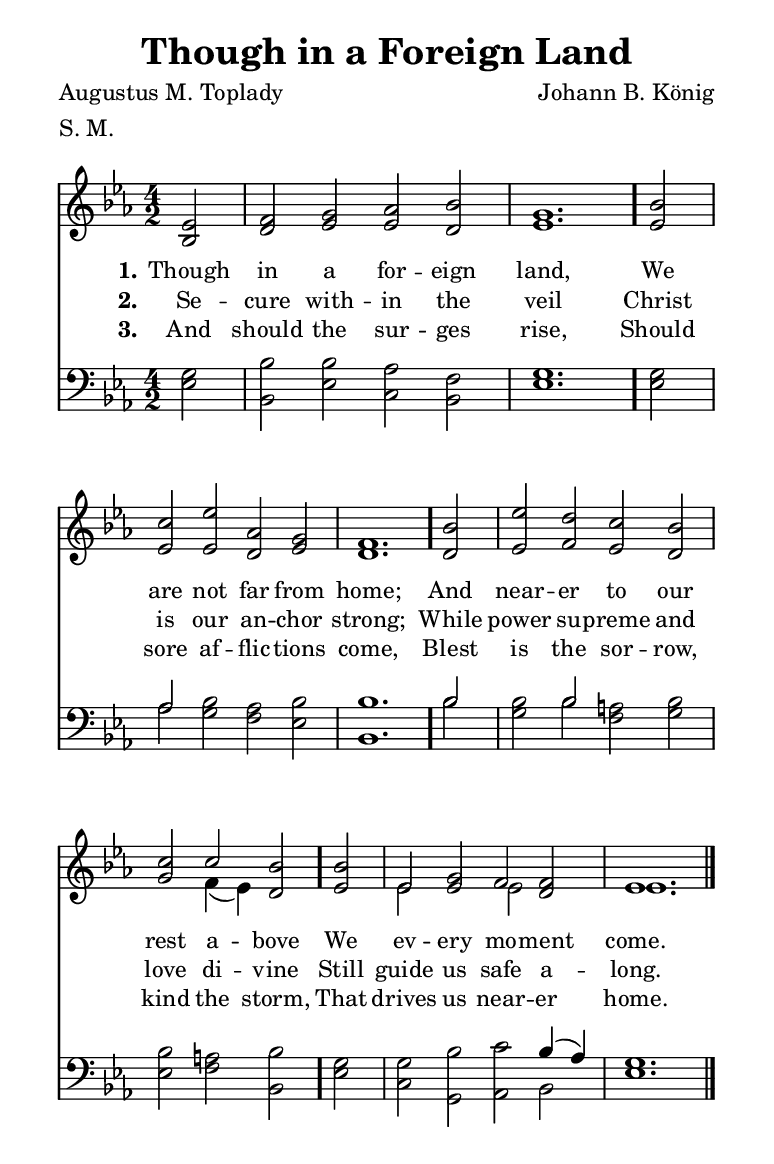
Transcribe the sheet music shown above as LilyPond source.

\include "common/global.ily"
\paper {
  \include "common/paper.ily"
  ragged-last-bottom = ##t
  systems-per-page = ##f
  system-system-spacing.padding = 3
system-system-spacing.basic-distance = 3
score-markup-spacing.padding = 3
score-markup-spacing.basic-distance = 3

}

\header{
  hymnnumber = "160"
  title = "Though in a Foreign Land"
  tunename = "Franconia" % see https://hymnary.org/tune/franconia_konig
  meter = "S. M."
  poet = "Augustus M. Toplady" % see https://hymnary.org/text/though_in_a_foreign_land_we_are_not_far_
  composer = "Johann B. König" % see https://hymnary.org/tune/franconia_konig
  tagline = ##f
}

global = {
  \include "common/overrides.ily"
  \override Staff.TimeSignature.style = #'numbered
  \time 4/2
  \override Score.MetronomeMark.transparent = ##t % hide all fermata changes too
  \tempo 2=80
  \key ees \major
  \partial 2
  \autoBeamOff
}

notesSoprano = {
\global
\relative c' {

  ees2 | f g aes bes | g1.
  bes2 | c ees aes, g | f1.
  bes2 | ees d c bes | c c bes
  bes2 | ees, g f f | ees1.

  \bar "|."

}
}

notesAlto = {
\global
\relative e' {

  bes2 | d ees ees d | ees1.
  ees2 | ees ees d ees | d1.
  d2 | ees f ees d | g f4( ees) d2
  ees2 | ees ees ees d | ees1.

}
}

notesTenor = {
\global
\relative a {

  g2 | bes bes aes f | g1.
  g2 | aes bes aes bes | bes1.
  bes2 | bes bes a bes | bes a bes
  g2 | g bes c bes4( aes) | g1.

}
}

notesBass = {
\global
\relative f {

  ees2 | bes ees c bes | ees1.
  ees2 | aes g f ees | bes1.
  bes'2 | g bes f g | ees f bes,
  ees2 | c g aes bes | ees1.

}
}

wordsA = \lyricmode {
\set stanza = "1."

Though in a for -- eign land, \bar "."
We are not far from home; \bar "." \eogbreak
And near -- er to our rest a -- bove \bar "."
We ev -- ery mo -- ment come. \bar "."

}

wordsB = \lyricmode {
\set stanza = "2."

Se -- cure with -- in the veil
Christ is our an -- chor strong;
While power su -- preme and love di -- vine
Still guide us safe a -- long.

}

wordsC = \lyricmode {
\set stanza = "3."

And should the sur -- ges rise,
Should sore af -- flic -- tions come,
Blest is the sor -- row, kind the storm,
That drives us near -- er home.

}

wordsD = \markuplist {

\line { God’s grace will to the end }
\line { { \hspace #2 } Clearer and brighter shine; }
\line { Nor present things, nor things to come, }
\line { { \hspace #2 } Can change His love divine. }

}

wordsE = \markuplist {

\line { Soon shall our pains and fears }
\line { { \hspace #2 } Forever pass away; }
\line { For we shall soon the Saviour see }
\line { { \hspace #2 } In everlasting day. }

}

\score {
  \context ChoirStaff <<
    \context Staff = upper <<
      \set Staff.autoBeaming = ##f
      \set ChoirStaff.systemStartDelimiter = #'SystemStartBar
      \set ChoirStaff.printPartCombineTexts = ##f
      \partcombine #'(2 . 11) \notesSoprano \notesAlto
      \context NullVoice = sopranos { \voiceOne << \notesSoprano >> }
      \context Lyrics = one   \lyricsto sopranos \wordsA
      \context Lyrics = two   \lyricsto sopranos \wordsB
      \context Lyrics = three \lyricsto sopranos \wordsC
    >>
    \context Staff = men <<
      \set Staff.autoBeaming = ##f
      \clef bass
      \set ChoirStaff.printPartCombineTexts = ##f
      \partcombine #'(2 . 11) \notesTenor \notesBass
    >>
  >>
  \layout {
    \include "common/layout.ily"
  }
  #(cond ((ly:get-option 'eog-midi-permitted) #{ \midi{
    \include "common/midi.ily"
  } #}))
}

\markup { \fill-line { \vcenter \column {
  \vspace #1
  \line{ \bold 4 \column { \wordsD } } \combine \null \vspace #0.4
  \line{ \bold 5 \column { \wordsE } }
} } }

\noPageBreak

\markup { \fill-line { \line { Alternate tune: No. 121. } } }

\version "2.19.49"  % necessary for upgrading to future LilyPond versions.

% vi:set et ts=2 sw=2 ai nocindent syntax=lilypond:
